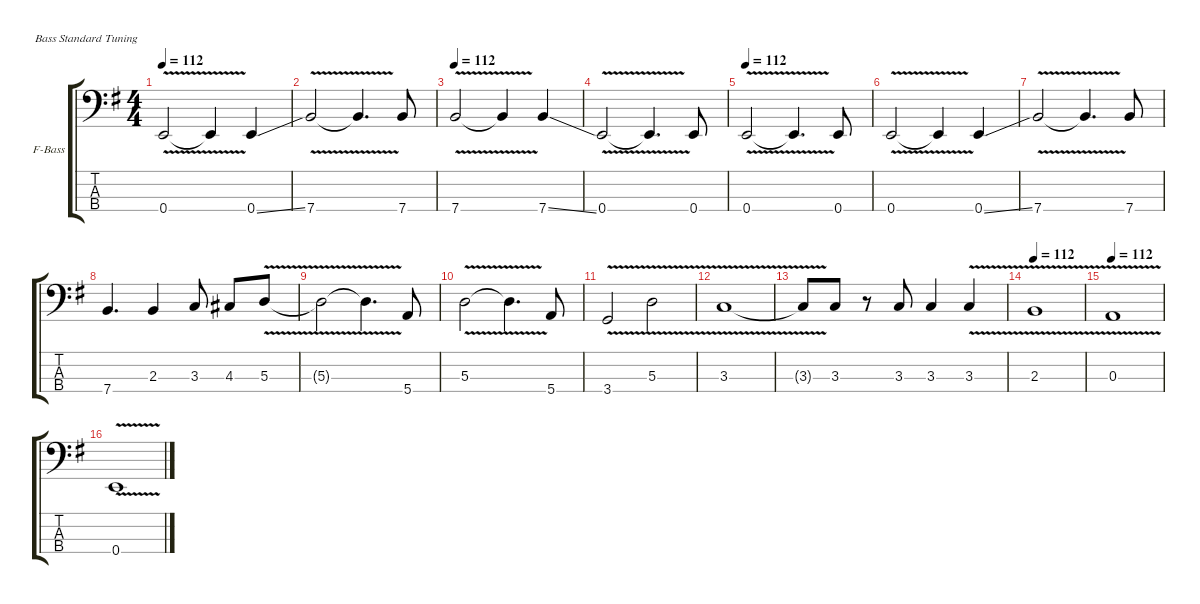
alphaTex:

\hideDynamics
\bracketExtendMode groupsimilarinstruments
\firstSystemTrackNameOrientation horizontal
\otherSystemsTrackNameOrientation horizontal
\track ("Bass (Fretless)" "F-Bass") {multiBarRest instrument fretlessbass}
\staff {score tabs}
\tuning (G2 D2 A1 E1)
\ts (4 4)
\tempo 112
\clef f4
\ks g
0.4{v}.2{dy f} 0.4{v t}.4 0.4{ss}.4 |
7.4{v}.2 7.4{v t}.4{d} 7.4.8 |
\tempo 112
7.4{v}.2 7.4{v t}.4 7.4{ss}.4 |
0.4{v}.2 0.4{v t}.4{d} 0.4.8 |
\tempo 112
0.4{v}.2 0.4{v t}.4{d} 0.4.8 |
0.4{v}.2 0.4{v t}.4 0.4{ss}.4 |
7.4{v}.2 7.4{v t}.4{d} 7.4.8 |
7.4.4{d} 2.3.4 3.3.8 4.3.8 5.3{v}.8 |
5.3{v t}.2 5.3{v t}.4{d} 5.4.8 |
5.3{v}.2 5.3{v t}.4{d} 5.4.8 |
3.4{v}.2 5.3{v}.2 |
3.3{v}.1 |
3.3{v t}.8 3.3.8 r.8 3.3.8 3.3.4 3.3{v}.4 |
\tempo 112
2.3{v}.1 |
\tempo 112
0.3{v}.1 |
0.4{v}.1
